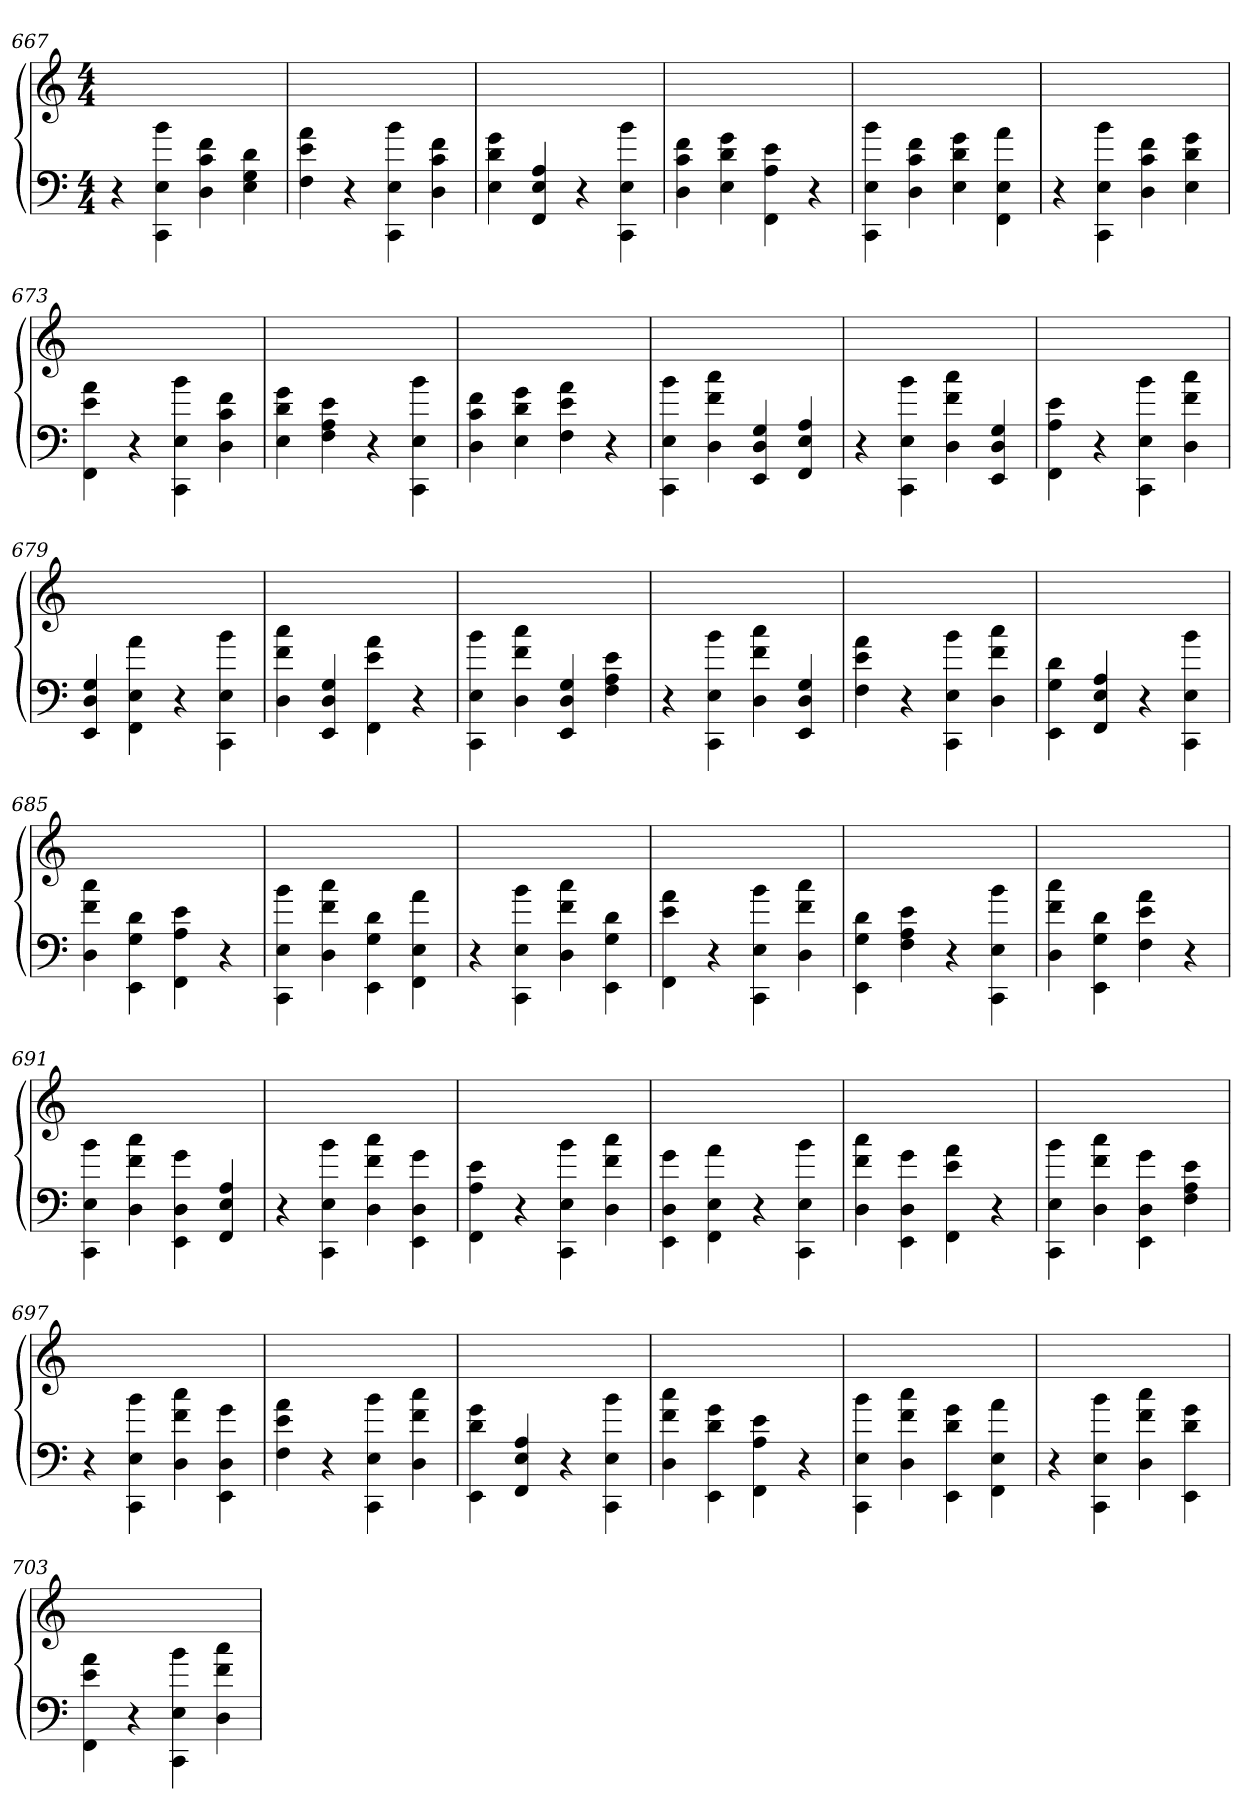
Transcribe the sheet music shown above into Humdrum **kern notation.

**kern	**kern
*part2	*part1
*staff2	*staff1
*clefF4	*clefG2
*k[]	*k[]
*C:	*C:
*M4/4	*M4/4
=667	=667
4r	1ryy
4CC 4E 4b	.
4D 4c 4f	.
4E 4G 4d	.
=668	=668
4F 4e 4a	1ryy
4r	.
4CC 4E 4b	.
4D 4c 4f	.
=669	=669
4E 4d 4g	1ryy
4FF 4E 4A	.
4r	.
4CC 4E 4b	.
=670	=670
4D 4c 4f	1ryy
4E 4d 4g	.
4FF 4A 4e	.
4r	.
=671	=671
4CC 4E 4b	1ryy
4D 4c 4f	.
4E 4d 4g	.
4FF 4E 4a	.
=672	=672
4r	1ryy
4CC 4E 4b	.
4D 4c 4f	.
4E 4d 4g	.
=673	=673
4FF 4e 4a	1ryy
4r	.
4CC 4E 4b	.
4D 4c 4f	.
=674	=674
4E 4d 4g	1ryy
4F 4A 4e	.
4r	.
4CC 4E 4b	.
=675	=675
4D 4c 4f	1ryy
4E 4d 4g	.
4F 4e 4a	.
4r	.
=676	=676
4CC 4E 4b	1ryy
4D 4f 4cc	.
4EE 4D 4G	.
4FF 4E 4A	.
=677	=677
4r	1ryy
4CC 4E 4b	.
4D 4f 4cc	.
4EE 4D 4G	.
=678	=678
4FF 4A 4e	1ryy
4r	.
4CC 4E 4b	.
4D 4f 4cc	.
=679	=679
4EE 4D 4G	1ryy
4FF 4E 4a	.
4r	.
4CC 4E 4b	.
=680	=680
4D 4f 4cc	1ryy
4EE 4D 4G	.
4FF 4e 4a	.
4r	.
=681	=681
4CC 4E 4b	1ryy
4D 4f 4cc	.
4EE 4D 4G	.
4F 4A 4e	.
=682	=682
4r	1ryy
4CC 4E 4b	.
4D 4f 4cc	.
4EE 4D 4G	.
=683	=683
4F 4e 4a	1ryy
4r	.
4CC 4E 4b	.
4D 4f 4cc	.
=684	=684
4EE 4G 4d	1ryy
4FF 4E 4A	.
4r	.
4CC 4E 4b	.
=685	=685
4D 4f 4cc	1ryy
4EE 4G 4d	.
4FF 4A 4e	.
4r	.
=686	=686
4CC 4E 4b	1ryy
4D 4f 4cc	.
4EE 4G 4d	.
4FF 4E 4a	.
=687	=687
4r	1ryy
4CC 4E 4b	.
4D 4f 4cc	.
4EE 4G 4d	.
=688	=688
4FF 4e 4a	1ryy
4r	.
4CC 4E 4b	.
4D 4f 4cc	.
=689	=689
4EE 4G 4d	1ryy
4F 4A 4e	.
4r	.
4CC 4E 4b	.
=690	=690
4D 4f 4cc	1ryy
4EE 4G 4d	.
4F 4e 4a	.
4r	.
=691	=691
4CC 4E 4b	1ryy
4D 4f 4cc	.
4EE 4D 4g	.
4FF 4E 4A	.
=692	=692
4r	1ryy
4CC 4E 4b	.
4D 4f 4cc	.
4EE 4D 4g	.
=693	=693
4FF 4A 4e	1ryy
4r	.
4CC 4E 4b	.
4D 4f 4cc	.
=694	=694
4EE 4D 4g	1ryy
4FF 4E 4a	.
4r	.
4CC 4E 4b	.
=695	=695
4D 4f 4cc	1ryy
4EE 4D 4g	.
4FF 4e 4a	.
4r	.
=696	=696
4CC 4E 4b	1ryy
4D 4f 4cc	.
4EE 4D 4g	.
4F 4A 4e	.
=697	=697
4r	1ryy
4CC 4E 4b	.
4D 4f 4cc	.
4EE 4D 4g	.
=698	=698
4F 4e 4a	1ryy
4r	.
4CC 4E 4b	.
4D 4f 4cc	.
=699	=699
4EE 4d 4g	1ryy
4FF 4E 4A	.
4r	.
4CC 4E 4b	.
=700	=700
4D 4f 4cc	1ryy
4EE 4d 4g	.
4FF 4A 4e	.
4r	.
=701	=701
4CC 4E 4b	1ryy
4D 4f 4cc	.
4EE 4d 4g	.
4FF 4E 4a	.
=702	=702
4r	1ryy
4CC 4E 4b	.
4D 4f 4cc	.
4EE 4d 4g	.
=703	=703
4FF 4e 4a	1ryy
4r	.
4CC 4E 4b	.
4D 4f 4cc	.
=	=
*-	*-
